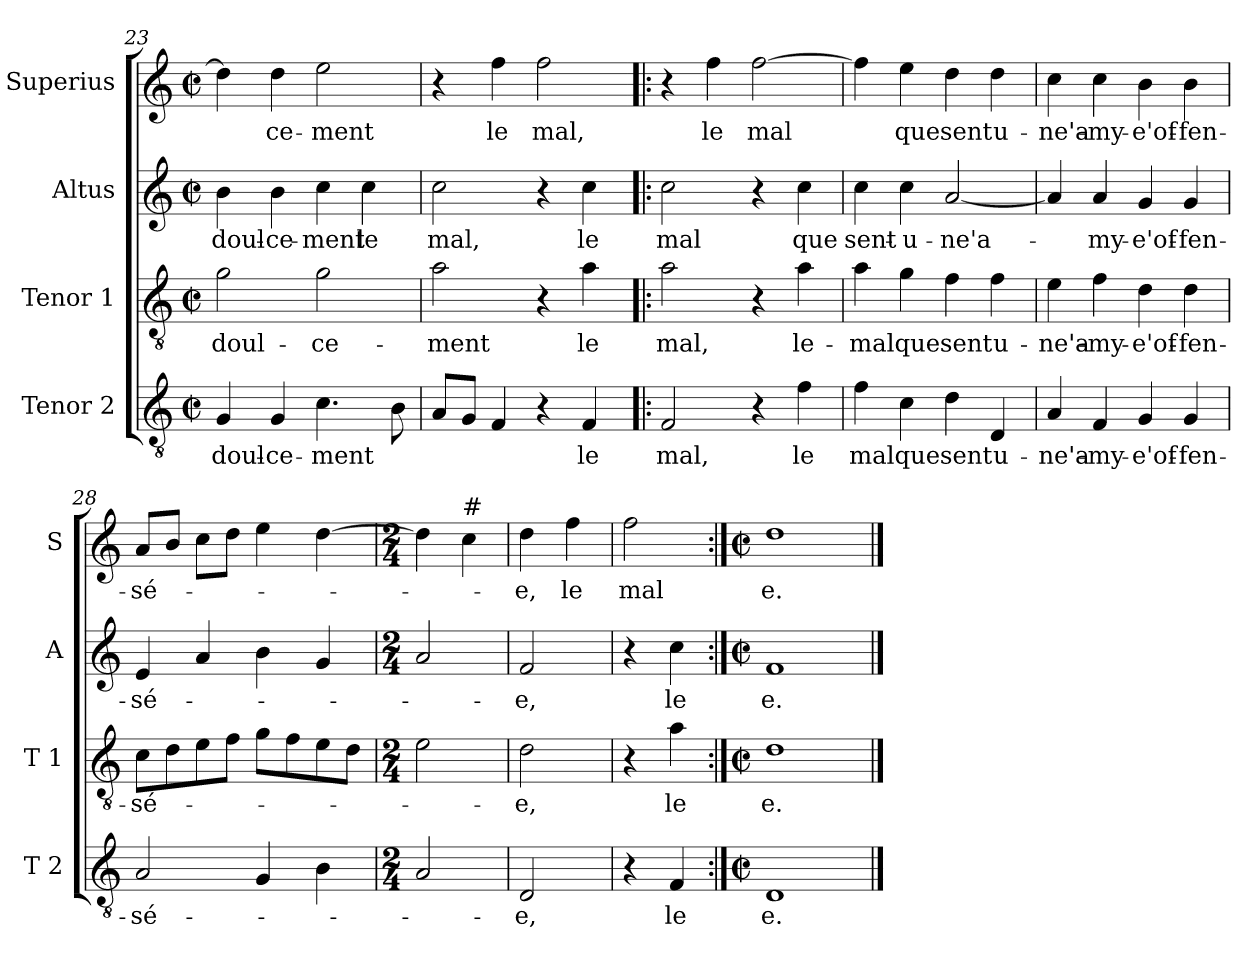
**kern	**text	**kern	**text	**kern	**text	**kern	**text
*part4	*part4	*part3	*part3	*part2	*part2	*part1	*part1
*staff4	*staff4	*staff3	*staff3	*staff2	*staff2	*staff1	*staff1
*I"Tenor 2	*	*I"Tenor 1	*	*I"Altus	*	*I"Superius	*
*I'T 2	*	*I'T 1	*	*I'A	*	*I'S	*
*clefGv2	*	*clefGv2	*	*clefG2	*	*clefG2	*
*k[]	*	*k[]	*	*k[]	*	*k[]	*
*C:	*	*C:	*	*C:	*	*C:	*
*M2/2	*	*M2/2	*	*M2/2	*	*M2/2	*
*met(c|)	*	*met(c|)	*	*met(c|)	*	*met(c|)	*
=23	=23	=23	=23	=23	=23	=23	=23
4G/	doul-	2g\	doul-	4b\	doul-	4dd\]	.
4G/	-ce-	.	.	4b\	-ce-	4dd\	-ce-
4.c\	-ment	2g\	-ce-	4cc\	-ment	2ee\	-ment
.	.	.	.	4cc\	le	.	.
8B\	.	.	.	.	.	.	.
=24	=24	=24	=24	=24	=24	=24	=24
8A/L	.	2a\	-ment	2cc\	mal,	4r	.
8G/J	.	.	.	.	.	.	.
4F/	.	.	.	.	.	4ff\	le
4r	.	4r	.	4r	.	2ff\	mal,
4F/	le	4a\	le	4cc\	le	.	.
=25!|:	=25!|:	=25!|:	=25!|:	=25!|:	=25!|:	=25!|:	=25!|:
2F/	mal,	2a\	mal,	2cc\	mal	4r	.
.	.	.	.	.	.	4ff\	le
4r	.	4r	.	4r	.	[2ff\	mal
4f\	le	4a\	le-	4cc\	que	.	.
=26	=26	=26	=26	=26	=26	=26	=26
4f\	mal	4a\	-mal	4cc\	sent-	4ff\]	.
4c\	que	4g\	que	4cc\	-u-	4ee\	que
4d\	sent	4f\	sent	[2a/	-ne'a-	4dd\	sent
4D/	u-	4f\	u-	.	.	4dd\	u-
!!LO:LB:g=z
=27	=27	=27	=27	=27	=27	=27	=27
4A/	-ne'a-	4e\	-ne'a-	4a/]	.	4cc\	-ne'a-
4F/	-my-	4f\	-my-	4a/	-my-	4cc\	-my-
4G/	-e'of-	4d\	-e'of-	4g/	-e'of-	4b\	-e'of-
4G/	-fen-	4d\	-fen-	4g/	-fen-	4b\	-fen-
=28	=28	=28	=28	=28	=28	=28	=28
2A/	-sé-	8c\L	-sé-	4e/	-sé-	8a/L	-sé-
.	.	8d\	.	.	.	8b/J	.
.	.	8e\	.	4a/	.	8cc\L	.
.	.	8f\J	.	.	.	8dd\J	.
4G/	.	8g\L	.	4b\	.	4ee\	.
.	.	8f\	.	.	.	.	.
4B\	.	8e\	.	4g/	.	[4dd\	.
.	.	8d\J	.	.	.	.	.
=29	=29	=29	=29	=29	=29	=29	=29
*M2/4	*	*M2/4	*	*M2/4	*	*M2/4	*
2A/	.	2e\	.	2a/	.	4dd\]	.
!	!	!	!	!	!	!LO:TX:a:t=#	!
.	.	.	.	.	.	4cc\	.
=30	=30	=30	=30	=30	=30	=30	=30
2D/	-e,	2d\	-e,	2f/	-e,	4dd\	-e,
.	.	.	.	.	.	4ff\	le
=31	=31	=31	=31	=31	=31	=31	=31
4r	.	4r	.	4r	.	2ff\	mal
4F/	le	4a\	le	4cc\	le	.	.
=32:|!	=32:|!	=32:|!	=32:|!	=32:|!	=32:|!	=32:|!	=32:|!
*M2/2	*	*M2/2	*	*M2/2	*	*M2/2	*
*met(c|)	*	*met(c|)	*	*met(c|)	*	*met(c|)	*
1D	e.	1d	e.	1f	e.	1dd	e.
==	==	==	==	==	==	==	==
*-	*-	*-	*-	*-	*-	*-	*-
